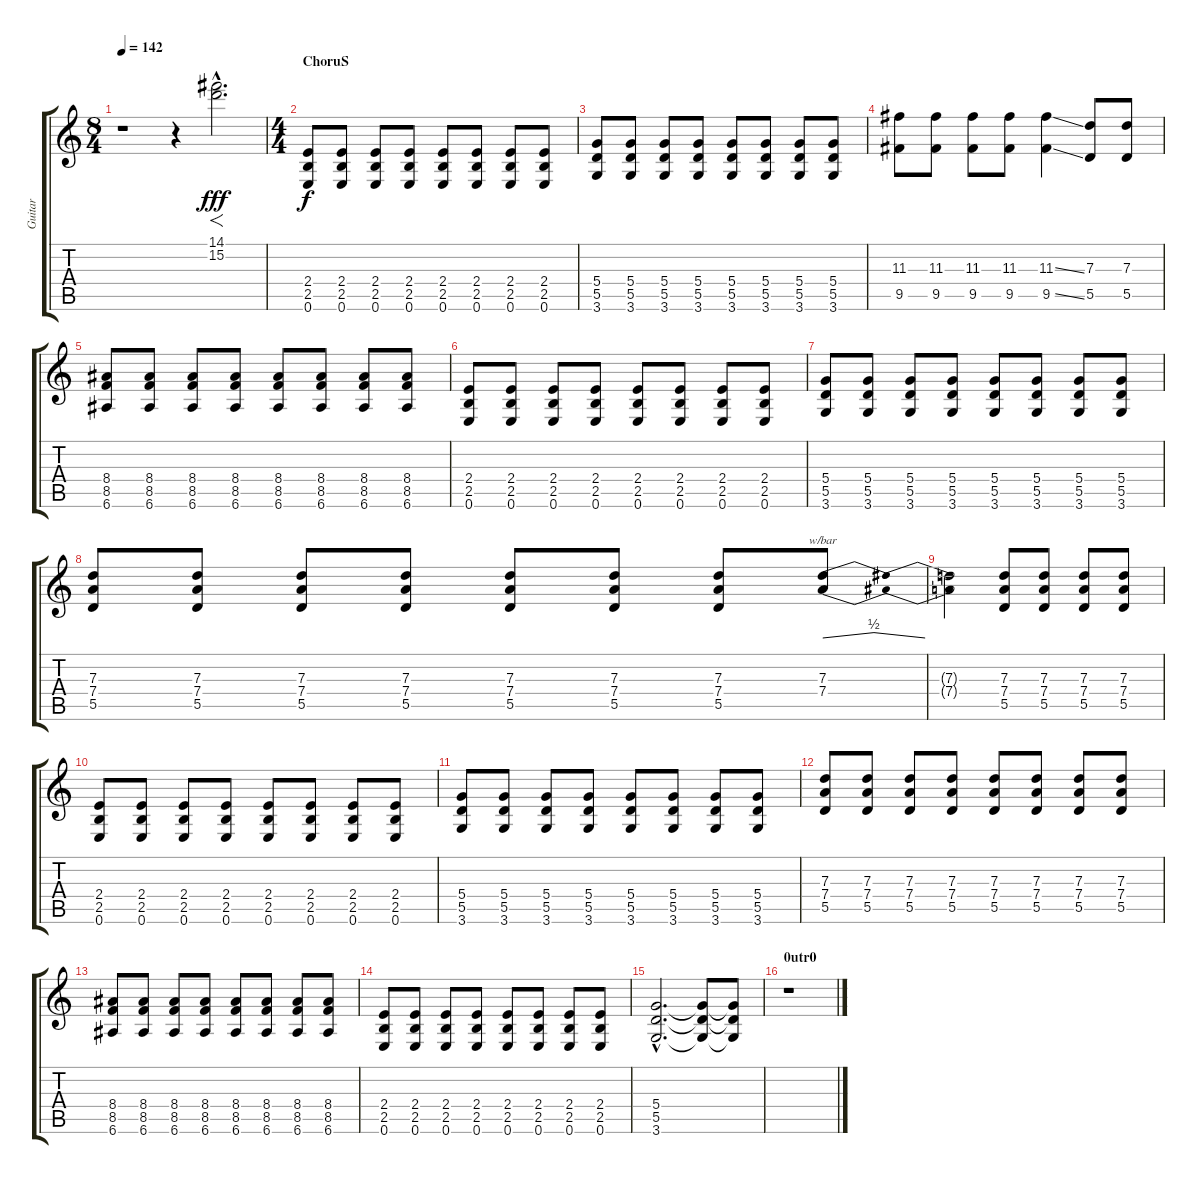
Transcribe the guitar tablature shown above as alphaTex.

\track ("Guitar" "Guitar") {instrument distortionguitar}
\staff {score tabs}
\tuning (E4 B3 G3 D3 A2 E2) {hide}
\ts (8 4)
\tempo 142
\clef g2
\ks c
r.1{dy f instrument distortionguitar} r.4 (14.1{hac} 15.2{hac}).2{f d dy fff} |
\ts (4 4)
\section ("" "ChoruS")
(2.4 2.5 0.6).8{dy f} (2.4 2.5 0.6).8 (2.4 2.5 0.6).8 (2.4 2.5 0.6).8 (2.4 2.5 0.6).8 (2.4 2.5 0.6).8 (2.4 2.5 0.6).8 (2.4 2.5 0.6).8 |
(5.4 5.5 3.6).8 (5.4 5.5 3.6).8 (5.4 5.5 3.6).8 (5.4 5.5 3.6).8 (5.4 5.5 3.6).8 (5.4 5.5 3.6).8 (5.4 5.5 3.6).8 (5.4 5.5 3.6).8 |
(11.3 9.5).8 (11.3 9.5).8 (11.3 9.5).8 (11.3 9.5).8 (11.3{ss} 9.5{ss}).4 (7.3 5.5).8 (7.3 5.5).8 |
(8.4 8.5 6.6).8 (8.4 8.5 6.6).8 (8.4 8.5 6.6).8 (8.4 8.5 6.6).8 (8.4 8.5 6.6).8 (8.4 8.5 6.6).8 (8.4 8.5 6.6).8 (8.4 8.5 6.6).8 |
(2.4 2.5 0.6).8 (2.4 2.5 0.6).8 (2.4 2.5 0.6).8 (2.4 2.5 0.6).8 (2.4 2.5 0.6).8 (2.4 2.5 0.6).8 (2.4 2.5 0.6).8 (2.4 2.5 0.6).8 |
(5.4 5.5 3.6).8 (5.4 5.5 3.6).8 (5.4 5.5 3.6).8 (5.4 5.5 3.6).8 (5.4 5.5 3.6).8 (5.4 5.5 3.6).8 (5.4 5.5 3.6).8 (5.4 5.5 3.6).8 |
(7.3 7.4 5.5).8 (7.3 7.4 5.5).8 (7.3 7.4 5.5).8 (7.3 7.4 5.5).8 (7.3 7.4 5.5).8 (7.3 7.4 5.5).8 (7.3 7.4 5.5).8 (7.3 7.4).8{tbe (dip default 0 0 30 2 60 0)} |
(7.3{t} 7.4{t}).2 (7.3 7.4 5.5).8 (7.3 7.4 5.5).8 (7.3 7.4 5.5).8 (7.3 7.4 5.5).8 |
(2.4 2.5 0.6).8 (2.4 2.5 0.6).8 (2.4 2.5 0.6).8 (2.4 2.5 0.6).8 (2.4 2.5 0.6).8 (2.4 2.5 0.6).8 (2.4 2.5 0.6).8 (2.4 2.5 0.6).8 |
(5.4 5.5 3.6).8 (5.4 5.5 3.6).8 (5.4 5.5 3.6).8 (5.4 5.5 3.6).8 (5.4 5.5 3.6).8 (5.4 5.5 3.6).8 (5.4 5.5 3.6).8 (5.4 5.5 3.6).8 |
(7.3 7.4 5.5).8 (7.3 7.4 5.5).8 (7.3 7.4 5.5).8 (7.3 7.4 5.5).8 (7.3 7.4 5.5).8 (7.3 7.4 5.5).8 (7.3 7.4 5.5).8 (7.3 7.4 5.5).8 |
(8.4 8.5 6.6).8 (8.4 8.5 6.6).8 (8.4 8.5 6.6).8 (8.4 8.5 6.6).8 (8.4 8.5 6.6).8 (8.4 8.5 6.6).8 (8.4 8.5 6.6).8 (8.4 8.5 6.6).8 |
(2.4 2.5 0.6).8 (2.4 2.5 0.6).8 (2.4 2.5 0.6).8 (2.4 2.5 0.6).8 (2.4 2.5 0.6).8 (2.4 2.5 0.6).8 (2.4 2.5 0.6).8 (2.4 2.5 0.6).8 |
(5.4{hac} 5.5{hac} 3.6{hac}).2{d} (5.4{t} 5.5{t} 3.6{t}).8 (5.4{t} 5.5{t} 3.6{t}).8{instrument electricguitarjazz} |
\section ("" "0utr0")
r.1{instrument distortionguitar}
